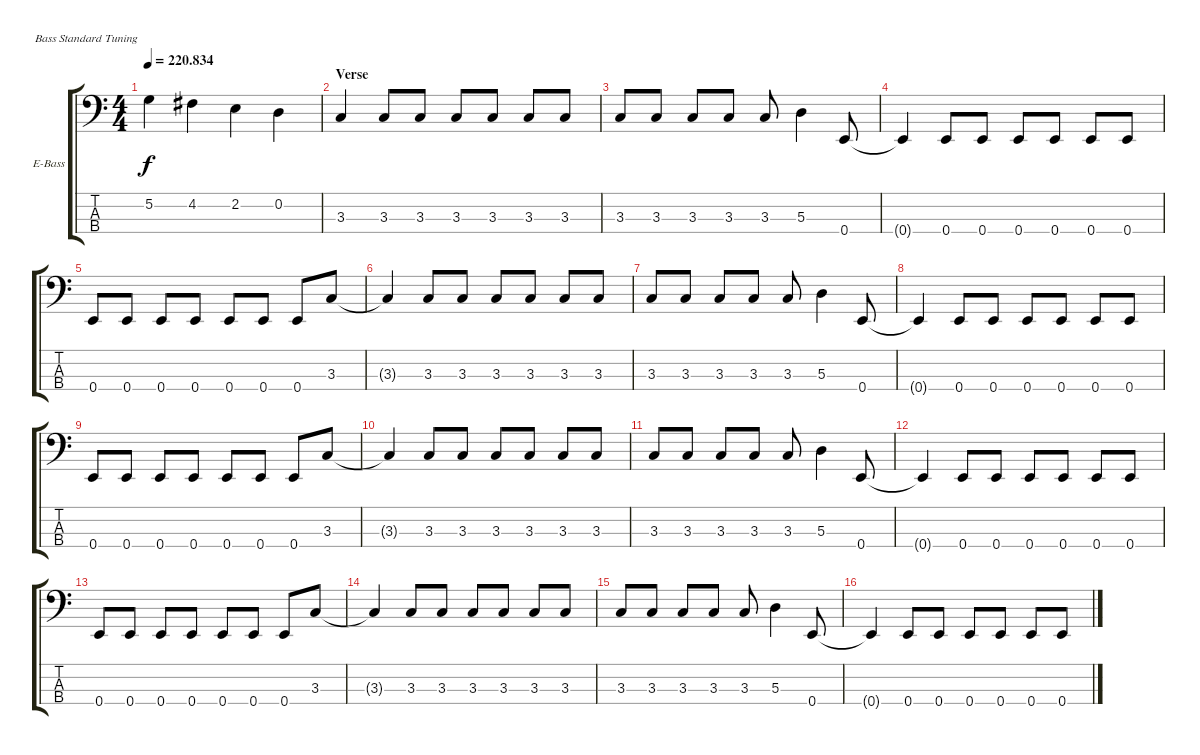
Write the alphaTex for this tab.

\bracketExtendMode groupsimilarinstruments
\firstSystemTrackNameOrientation horizontal
\otherSystemsTrackNameOrientation horizontal
\track ("Electric Bass" "E-Bass") {instrument electricbassfinger}
\staff {score tabs}
\tuning (G2 D2 A1 E1)
\ts (4 4)
\tempo
220.834
\accidentals auto
\clef f4
\ottava regular
\simile none
\ks c
5.2.4{dy f} 4.2.4 2.2.4 0.2.4 |
\section ("" "Verse")
3.3.4 3.3.8 3.3.8 3.3.8 3.3.8 3.3.8 3.3.8 |
3.3.8 3.3.8 3.3.8 3.3.8 3.3.8 5.3.4 0.4.8 |
0.4{t}.4 0.4.8 0.4.8 0.4.8 0.4.8 0.4.8 0.4.8 |
0.4.8 0.4.8 0.4.8 0.4.8 0.4.8 0.4.8 0.4.8 3.3.8 |
3.3{t}.4 3.3.8 3.3.8 3.3.8 3.3.8 3.3.8 3.3.8 |
3.3.8 3.3.8 3.3.8 3.3.8 3.3.8 5.3.4 0.4.8 |
0.4{t}.4 0.4.8 0.4.8 0.4.8 0.4.8 0.4.8 0.4.8 |
0.4.8 0.4.8 0.4.8 0.4.8 0.4.8 0.4.8 0.4.8 3.3.8 |
3.3{t}.4 3.3.8 3.3.8 3.3.8 3.3.8 3.3.8 3.3.8 |
3.3.8 3.3.8 3.3.8 3.3.8 3.3.8 5.3.4 0.4.8 |
0.4{t}.4 0.4.8 0.4.8 0.4.8 0.4.8 0.4.8 0.4.8 |
0.4.8 0.4.8 0.4.8 0.4.8 0.4.8 0.4.8 0.4.8 3.3.8 |
3.3{t}.4 3.3.8 3.3.8 3.3.8 3.3.8 3.3.8 3.3.8 |
3.3.8 3.3.8 3.3.8 3.3.8 3.3.8 5.3.4 0.4.8 |
0.4{t}.4 0.4.8 0.4.8 0.4.8 0.4.8 0.4.8 0.4.8
